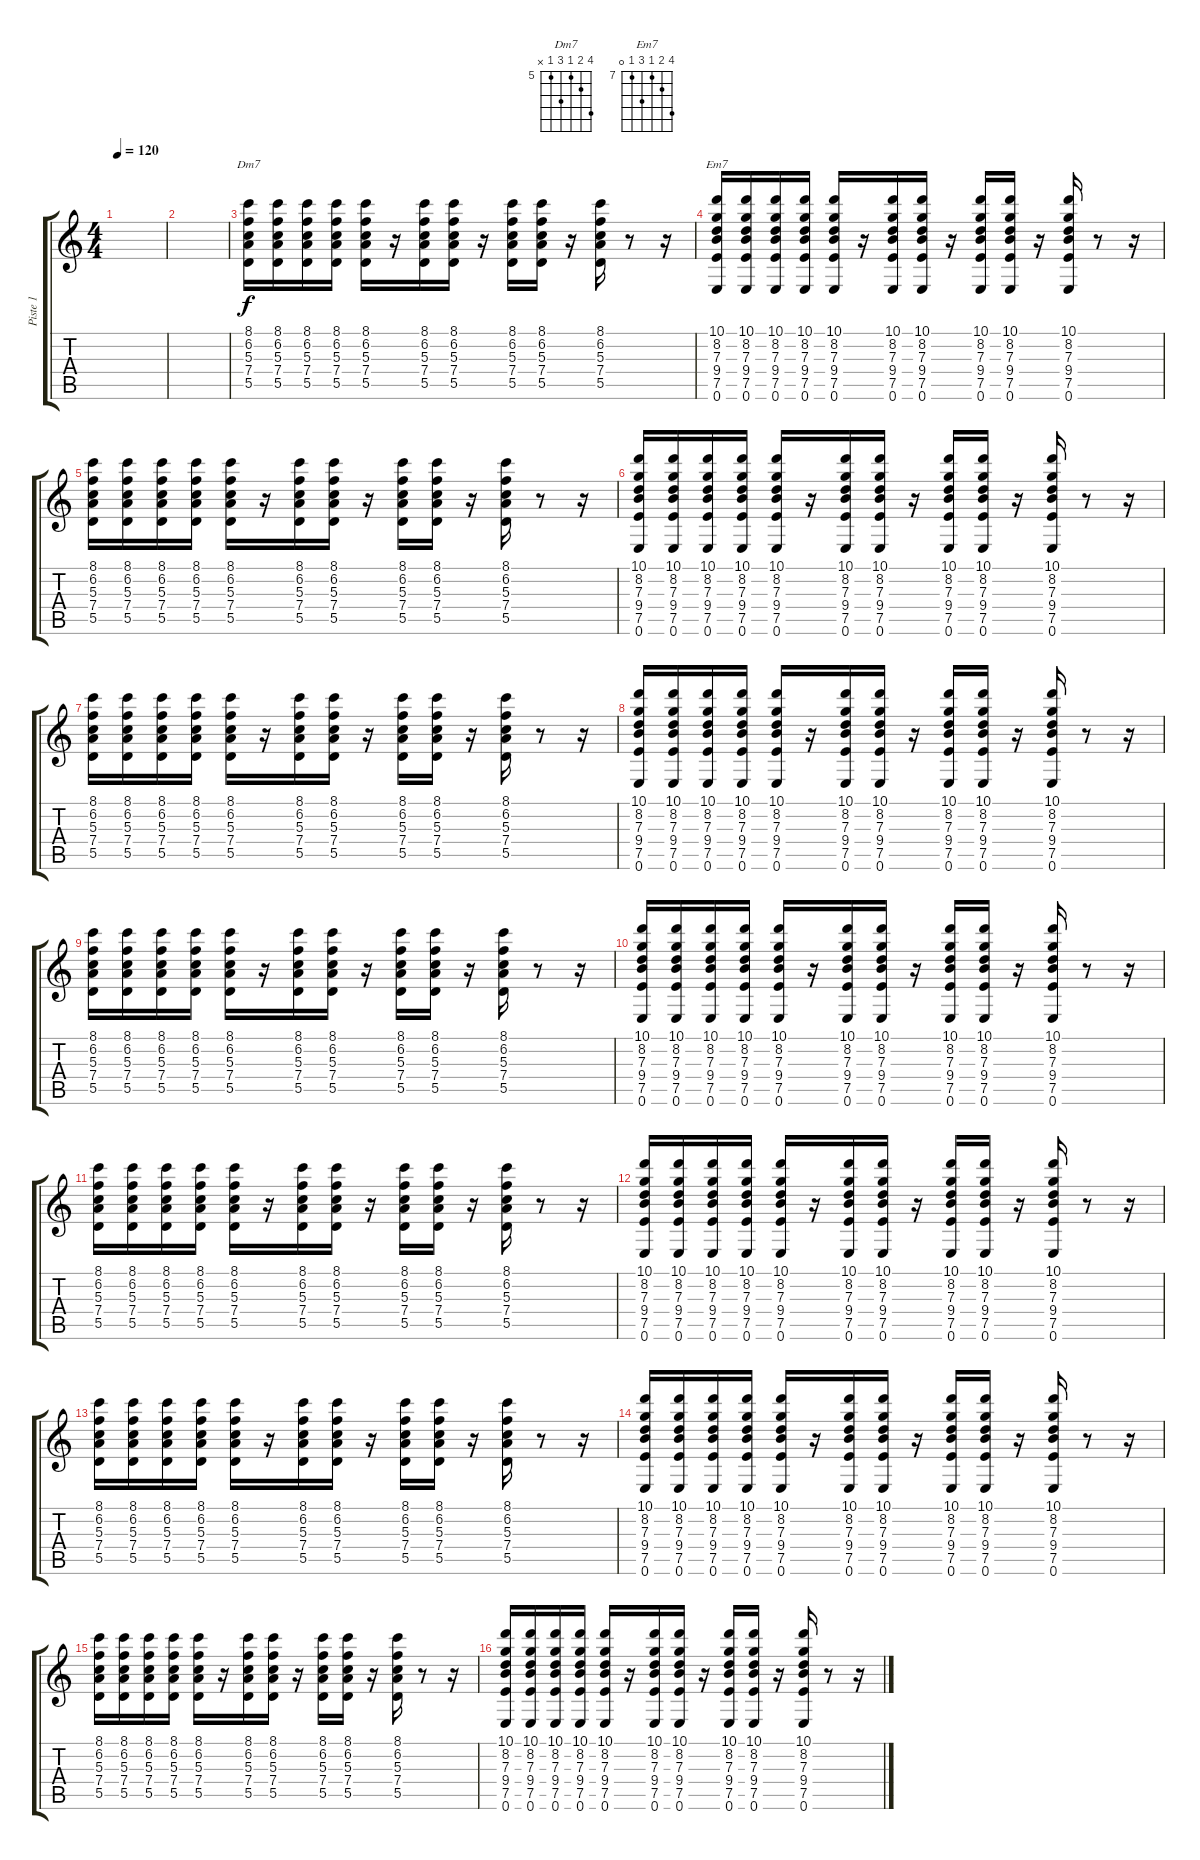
\track ("Piste 1" "Piste 1") {instrument electricguitarclean}
\staff {score tabs}
\tuning (E4 B3 G3 D3 A2 E2) {hide}
\chord ("Dm7" 8 6 5 7 5 x) {firstfret 5}
\chord ("Em7" 10 8 7 9 7 0) {firstfret 7}
\ts (4 4)
\tempo 120
\clef g2
\ks c
|
|
(8.1 6.2 5.3 7.4 5.5).16{ch "Dm7"} (8.1 6.2 5.3 7.4 5.5).16 (8.1 6.2 5.3 7.4 5.5).16 (8.1 6.2 5.3 7.4 5.5).16 (8.1 6.2 5.3 7.4 5.5).16 r.16 (8.1 6.2 5.3 7.4 5.5).16 (8.1 6.2 5.3 7.4 5.5).16 r.16 (8.1 6.2 5.3 7.4 5.5).16 (8.1 6.2 5.3 7.4 5.5).16 r.16 (8.1 6.2 5.3 7.4 5.5).16 r.8 r.16 |
(10.1 8.2 7.3 9.4 7.5 0.6).16{ch "Em7"} (10.1 8.2 7.3 9.4 7.5 0.6).16 (10.1 8.2 7.3 9.4 7.5 0.6).16 (10.1 8.2 7.3 9.4 7.5 0.6).16 (10.1 8.2 7.3 9.4 7.5 0.6).16 r.16 (10.1 8.2 7.3 9.4 7.5 0.6).16 (10.1 8.2 7.3 9.4 7.5 0.6).16 r.16 (10.1 8.2 7.3 9.4 7.5 0.6).16 (10.1 8.2 7.3 9.4 7.5 0.6).16 r.16 (10.1 8.2 7.3 9.4 7.5 0.6).16 r.8 r.16 |
(8.1 6.2 5.3 7.4 5.5).16 (8.1 6.2 5.3 7.4 5.5).16 (8.1 6.2 5.3 7.4 5.5).16 (8.1 6.2 5.3 7.4 5.5).16 (8.1 6.2 5.3 7.4 5.5).16 r.16 (8.1 6.2 5.3 7.4 5.5).16 (8.1 6.2 5.3 7.4 5.5).16 r.16 (8.1 6.2 5.3 7.4 5.5).16 (8.1 6.2 5.3 7.4 5.5).16 r.16 (8.1 6.2 5.3 7.4 5.5).16 r.8 r.16 |
(10.1 8.2 7.3 9.4 7.5 0.6).16 (10.1 8.2 7.3 9.4 7.5 0.6).16 (10.1 8.2 7.3 9.4 7.5 0.6).16 (10.1 8.2 7.3 9.4 7.5 0.6).16 (10.1 8.2 7.3 9.4 7.5 0.6).16 r.16 (10.1 8.2 7.3 9.4 7.5 0.6).16 (10.1 8.2 7.3 9.4 7.5 0.6).16 r.16 (10.1 8.2 7.3 9.4 7.5 0.6).16 (10.1 8.2 7.3 9.4 7.5 0.6).16 r.16 (10.1 8.2 7.3 9.4 7.5 0.6).16 r.8 r.16 |
(8.1 6.2 5.3 7.4 5.5).16 (8.1 6.2 5.3 7.4 5.5).16 (8.1 6.2 5.3 7.4 5.5).16 (8.1 6.2 5.3 7.4 5.5).16 (8.1 6.2 5.3 7.4 5.5).16 r.16 (8.1 6.2 5.3 7.4 5.5).16 (8.1 6.2 5.3 7.4 5.5).16 r.16 (8.1 6.2 5.3 7.4 5.5).16 (8.1 6.2 5.3 7.4 5.5).16 r.16 (8.1 6.2 5.3 7.4 5.5).16 r.8 r.16 |
(10.1 8.2 7.3 9.4 7.5 0.6).16 (10.1 8.2 7.3 9.4 7.5 0.6).16 (10.1 8.2 7.3 9.4 7.5 0.6).16 (10.1 8.2 7.3 9.4 7.5 0.6).16 (10.1 8.2 7.3 9.4 7.5 0.6).16 r.16 (10.1 8.2 7.3 9.4 7.5 0.6).16 (10.1 8.2 7.3 9.4 7.5 0.6).16 r.16 (10.1 8.2 7.3 9.4 7.5 0.6).16 (10.1 8.2 7.3 9.4 7.5 0.6).16 r.16 (10.1 8.2 7.3 9.4 7.5 0.6).16 r.8 r.16 |
(8.1 6.2 5.3 7.4 5.5).16 (8.1 6.2 5.3 7.4 5.5).16 (8.1 6.2 5.3 7.4 5.5).16 (8.1 6.2 5.3 7.4 5.5).16 (8.1 6.2 5.3 7.4 5.5).16 r.16 (8.1 6.2 5.3 7.4 5.5).16 (8.1 6.2 5.3 7.4 5.5).16 r.16 (8.1 6.2 5.3 7.4 5.5).16 (8.1 6.2 5.3 7.4 5.5).16 r.16 (8.1 6.2 5.3 7.4 5.5).16 r.8 r.16 |
(10.1 8.2 7.3 9.4 7.5 0.6).16 (10.1 8.2 7.3 9.4 7.5 0.6).16 (10.1 8.2 7.3 9.4 7.5 0.6).16 (10.1 8.2 7.3 9.4 7.5 0.6).16 (10.1 8.2 7.3 9.4 7.5 0.6).16 r.16 (10.1 8.2 7.3 9.4 7.5 0.6).16 (10.1 8.2 7.3 9.4 7.5 0.6).16 r.16 (10.1 8.2 7.3 9.4 7.5 0.6).16 (10.1 8.2 7.3 9.4 7.5 0.6).16 r.16 (10.1 8.2 7.3 9.4 7.5 0.6).16 r.8 r.16 |
(8.1 6.2 5.3 7.4 5.5).16 (8.1 6.2 5.3 7.4 5.5).16 (8.1 6.2 5.3 7.4 5.5).16 (8.1 6.2 5.3 7.4 5.5).16 (8.1 6.2 5.3 7.4 5.5).16 r.16 (8.1 6.2 5.3 7.4 5.5).16 (8.1 6.2 5.3 7.4 5.5).16 r.16 (8.1 6.2 5.3 7.4 5.5).16 (8.1 6.2 5.3 7.4 5.5).16 r.16 (8.1 6.2 5.3 7.4 5.5).16 r.8 r.16 |
(10.1 8.2 7.3 9.4 7.5 0.6).16 (10.1 8.2 7.3 9.4 7.5 0.6).16 (10.1 8.2 7.3 9.4 7.5 0.6).16 (10.1 8.2 7.3 9.4 7.5 0.6).16 (10.1 8.2 7.3 9.4 7.5 0.6).16 r.16 (10.1 8.2 7.3 9.4 7.5 0.6).16 (10.1 8.2 7.3 9.4 7.5 0.6).16 r.16 (10.1 8.2 7.3 9.4 7.5 0.6).16 (10.1 8.2 7.3 9.4 7.5 0.6).16 r.16 (10.1 8.2 7.3 9.4 7.5 0.6).16 r.8 r.16 |
(8.1 6.2 5.3 7.4 5.5).16 (8.1 6.2 5.3 7.4 5.5).16 (8.1 6.2 5.3 7.4 5.5).16 (8.1 6.2 5.3 7.4 5.5).16 (8.1 6.2 5.3 7.4 5.5).16 r.16 (8.1 6.2 5.3 7.4 5.5).16 (8.1 6.2 5.3 7.4 5.5).16 r.16 (8.1 6.2 5.3 7.4 5.5).16 (8.1 6.2 5.3 7.4 5.5).16 r.16 (8.1 6.2 5.3 7.4 5.5).16 r.8 r.16 |
(10.1 8.2 7.3 9.4 7.5 0.6).16 (10.1 8.2 7.3 9.4 7.5 0.6).16 (10.1 8.2 7.3 9.4 7.5 0.6).16 (10.1 8.2 7.3 9.4 7.5 0.6).16 (10.1 8.2 7.3 9.4 7.5 0.6).16 r.16 (10.1 8.2 7.3 9.4 7.5 0.6).16 (10.1 8.2 7.3 9.4 7.5 0.6).16 r.16 (10.1 8.2 7.3 9.4 7.5 0.6).16 (10.1 8.2 7.3 9.4 7.5 0.6).16 r.16 (10.1 8.2 7.3 9.4 7.5 0.6).16 r.8 r.16 |
(8.1 6.2 5.3 7.4 5.5).16 (8.1 6.2 5.3 7.4 5.5).16 (8.1 6.2 5.3 7.4 5.5).16 (8.1 6.2 5.3 7.4 5.5).16 (8.1 6.2 5.3 7.4 5.5).16 r.16 (8.1 6.2 5.3 7.4 5.5).16 (8.1 6.2 5.3 7.4 5.5).16 r.16 (8.1 6.2 5.3 7.4 5.5).16 (8.1 6.2 5.3 7.4 5.5).16 r.16 (8.1 6.2 5.3 7.4 5.5).16 r.8 r.16 |
(10.1 8.2 7.3 9.4 7.5 0.6).16 (10.1 8.2 7.3 9.4 7.5 0.6).16 (10.1 8.2 7.3 9.4 7.5 0.6).16 (10.1 8.2 7.3 9.4 7.5 0.6).16 (10.1 8.2 7.3 9.4 7.5 0.6).16 r.16 (10.1 8.2 7.3 9.4 7.5 0.6).16 (10.1 8.2 7.3 9.4 7.5 0.6).16 r.16 (10.1 8.2 7.3 9.4 7.5 0.6).16 (10.1 8.2 7.3 9.4 7.5 0.6).16 r.16 (10.1 8.2 7.3 9.4 7.5 0.6).16 r.8 r.16
